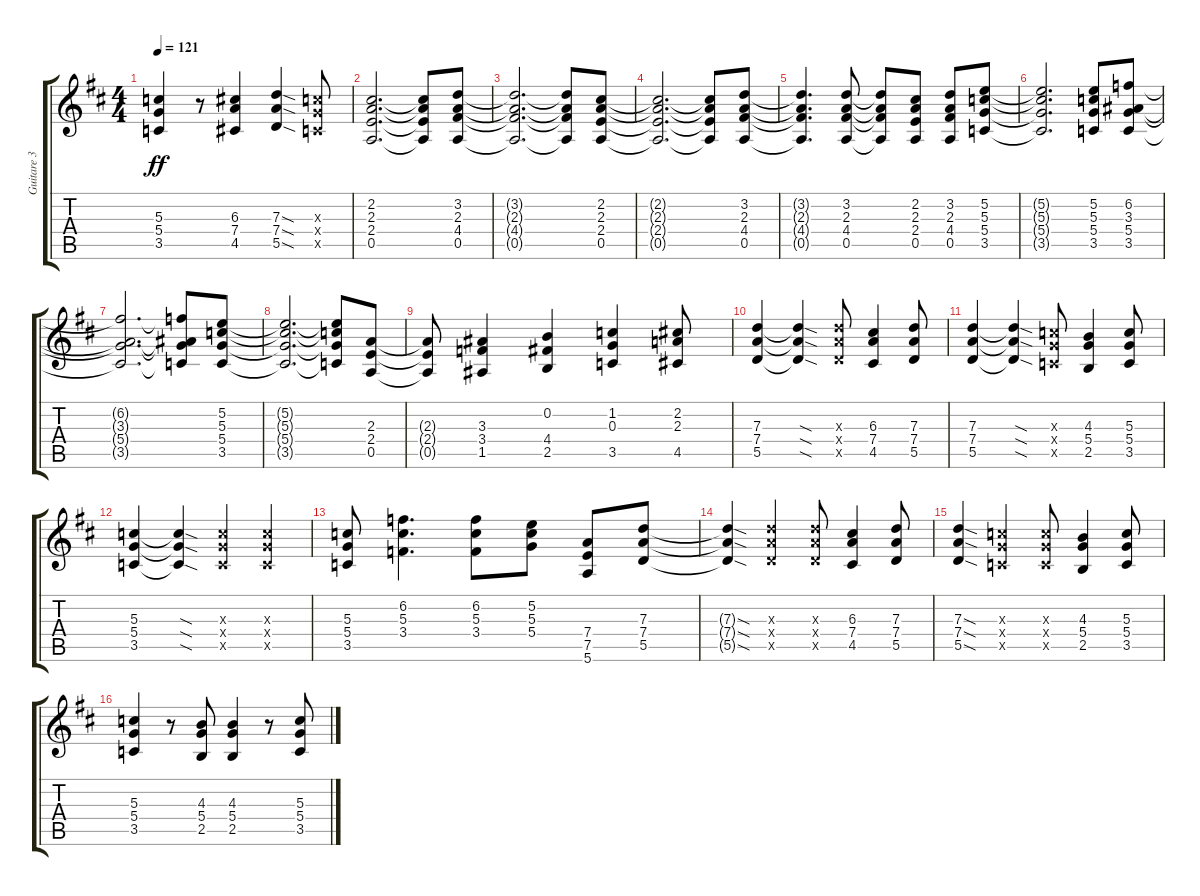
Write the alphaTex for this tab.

\track ("Guitare 3" "Guitare 3") {instrument overdrivenguitar}
\staff {score tabs}
\tuning (E4 B3 G3 D3 A2 E2) {hide}
\ts (4 4)
\tempo 121
\clef g2
\ks d
(5.3 5.4 3.5).4{dy ff} r.8 (6.3 7.4 4.5).4 (7.3{sod} 7.4{sod} 5.5{sod}).4 (5.3{x} 5.4{x} 3.5{x}).8 |
(2.2 2.3 2.4 0.5).2{d} (2.2{t} 2.3{t} 2.4{t} 0.5{t}).8 (3.2 2.3 4.4 0.5).8 |
(3.2{t} 2.3{t} 4.4{t} 0.5{t}).2{d} (3.2{t} 2.3{t} 4.4{t} 0.5{t}).8 (2.2 2.3 2.4 0.5).8 |
(2.2{t} 2.3{t} 2.4{t} 0.5{t}).2{d} (2.2{t} 2.3{t} 2.4{t} 0.5{t}).8 (3.2 2.3 4.4 0.5).8 |
(3.2{t} 2.3{t} 4.4{t} 0.5{t}).4{d} (3.2 2.3 4.4 0.5).8 (3.2{t} 2.3{t} 4.4{t} 0.5{t}).8 (2.2 2.3 2.4 0.5).8 (3.2 2.3 4.4 0.5).8 (5.2 5.3 5.4 3.5).8 |
(5.2{t} 5.3{t} 5.4{t} 3.5{t}).2{d} (5.2 5.3 5.4 3.5).8 (6.2 3.3 5.4 3.5).8 |
(6.2{t} 3.3{t} 5.4{t} 3.5{t}).2{d} (6.2{t} 3.3{t} 5.4{t} 3.5{t}).8 (5.2 5.3 5.4 3.5).8 |
(5.2{t} 5.3{t} 5.4{t} 3.5{t}).2{d} (5.2{t} 5.3{t} 5.4{t} 3.5{t}).8 (2.3 2.4 0.5).8 |
(2.3{t} 2.4{t} 0.5{t}).8 (3.3 3.4 1.5).4 (0.2 4.4 2.5).4 (1.2 0.3 3.5).4 (2.2 2.3 4.5).8 |
(7.3 7.4 5.5).4 (7.3{sod t} 7.4{sod t} 5.5{sod t}).4 (7.3{x} 7.4{x} 5.5{x}).8 (6.3 7.4 4.5).4 (7.3 7.4 5.5).8 |
(7.3 7.4 5.5).4 (7.3{sod t} 7.4{sod t} 5.5{sod t}).4 (5.3{x} 5.4{x} 3.5{x}).8 (4.3 5.4 2.5).4 (5.3 5.4 3.5).8 |
(5.3 5.4 3.5).4 (5.3{sod t} 5.4{sod t} 3.5{sod t}).4 (5.3{x} 5.4{x} 3.5{x}).4 (5.3{x} 5.4{x} 3.5{x}).4 |
(5.3 5.4 3.5).8 (6.2 5.3 3.4).4{d} (6.2 5.3 3.4).8 (5.2 5.3 5.4).8 (7.4 7.5 5.6).8 (7.3 7.4 5.5).8 |
(7.3{sod t} 7.4{sod t} 5.5{sod t}).4 (7.3{x} 7.4{x} 5.5{x}).4 (7.3{x} 7.4{x} 5.5{x}).8 (6.3 7.4 4.5).4 (7.3 7.4 5.5).8 |
(7.3{sod} 7.4{sod} 5.5{sod}).4 (5.3{x} 5.4{x} 3.5{x}).4 (5.3{x} 5.4{x} 3.5{x}).8 (4.3 5.4 2.5).4 (5.3 5.4 3.5).8 |
(5.3 5.4 3.5).4 r.8 (4.3 5.4 2.5).8 (4.3 5.4 2.5).4 r.8 (5.3 5.4 3.5).8
